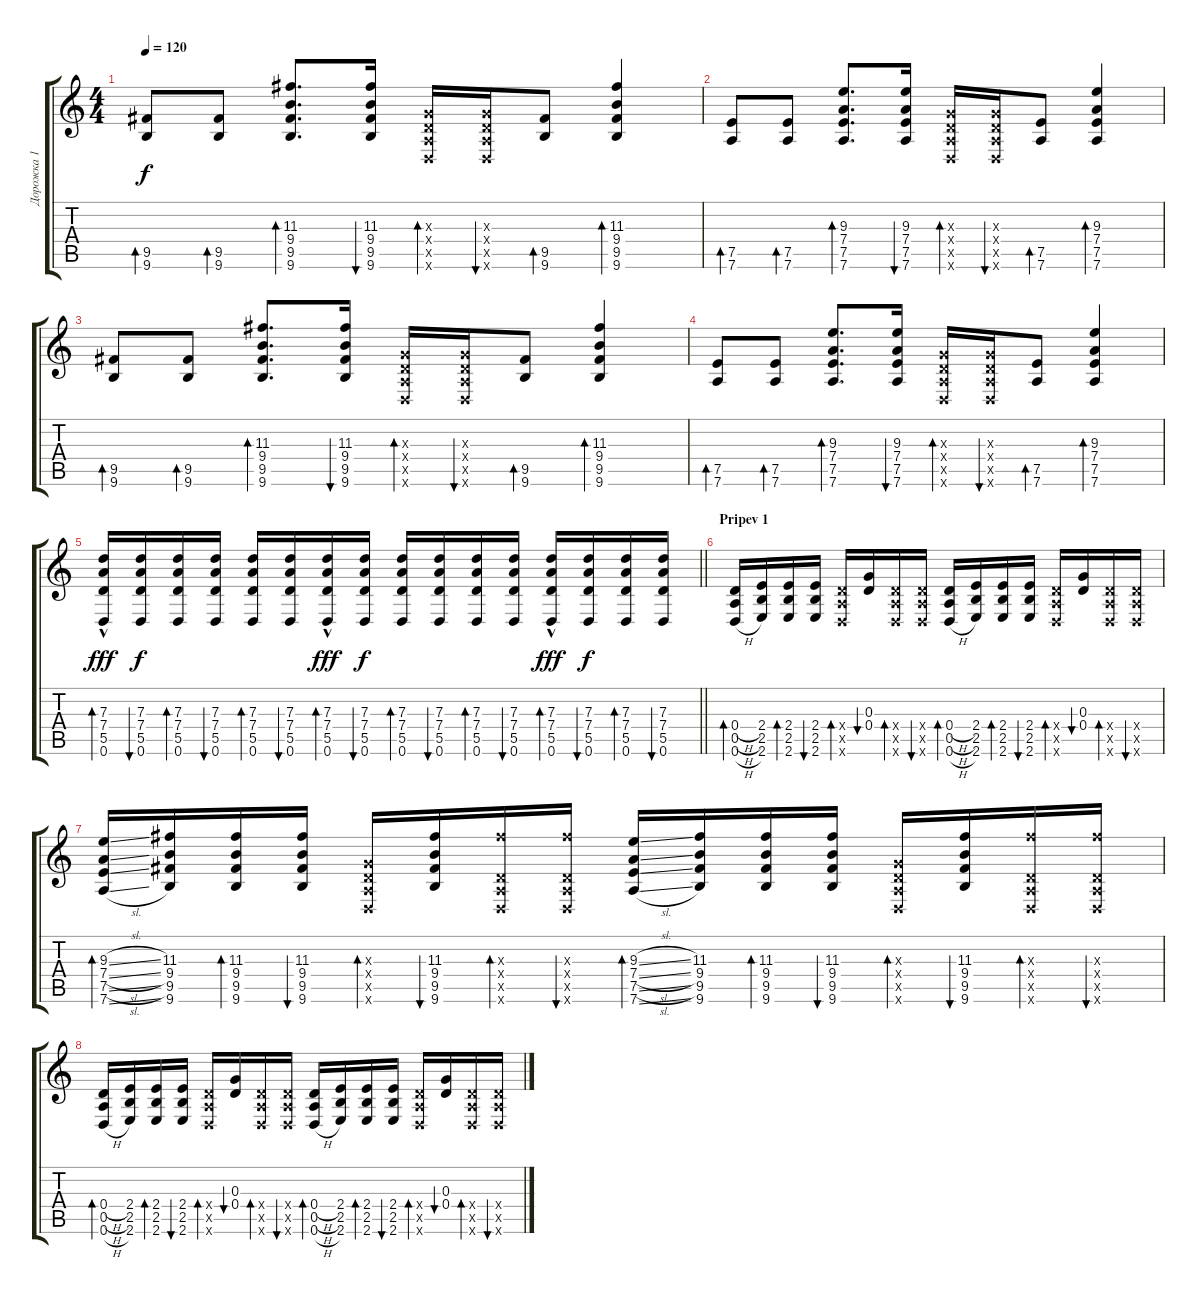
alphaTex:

\track ("Дорожка 1" "Дорожка 1") {instrument acousticguitarsteel}
\staff {score tabs}
\tuning (E4 B3 G3 D3 A2 D2) {hide}
\ts (4 4)
\tempo 120
\clef g2
\ks c
(9.5 9.6).8{bd 60 dy f} (9.5 9.6).8{bd 60} (11.3 9.4 9.5 9.6).8{d bd 60} (11.3 9.4 9.5 9.6).16{bu 60} (0.3{x} 0.4{x} 0.5{x} 0.6{x}).16{bd 60} (0.3{x} 0.4{x} 0.5{x} 0.6{x}).16{bu 60} (9.5 9.6).8{bd 60} (11.3 9.4 9.5 9.6).4{bd 60} |
(7.5 7.6).8{bd 60} (7.5 7.6).8{bd 60} (9.3 7.4 7.5 7.6).8{d bd 60} (9.3 7.4 7.5 7.6).16{bu 60} (0.3{x} 0.4{x} 0.5{x} 0.6{x}).16{bd 60} (0.3{x} 0.4{x} 0.5{x} 0.6{x}).16{bu 60} (7.5 7.6).8{bd 60} (9.3 7.4 7.5 7.6).4{bd 60} |
(9.5 9.6).8{bd 60} (9.5 9.6).8{bd 60} (11.3 9.4 9.5 9.6).8{d bd 60} (11.3 9.4 9.5 9.6).16{bu 60} (0.3{x} 0.4{x} 0.5{x} 0.6{x}).16{bd 60} (0.3{x} 0.4{x} 0.5{x} 0.6{x}).16{bu 60} (9.5 9.6).8{bd 60} (11.3 9.4 9.5 9.6).4{bd 60} |
(7.5 7.6).8{bd 60} (7.5 7.6).8{bd 60} (9.3 7.4 7.5 7.6).8{d bd 60} (9.3 7.4 7.5 7.6).16{bu 60} (0.3{x} 0.4{x} 0.5{x} 0.6{x}).16{bd 60} (0.3{x} 0.4{x} 0.5{x} 0.6{x}).16{bu 60} (7.5 7.6).8{bd 60} (9.3 7.4 7.5 7.6).4{bd 60} |
\barLineRight lightlight
(7.3{hac} 7.4{hac} 5.5{hac} 0.6{hac}).16{bd 60 dy fff} (7.3 7.4 5.5 0.6).16{bu 60 dy f} (7.3 7.4 5.5 0.6).16{bd 60} (7.3 7.4 5.5 0.6).16{bu 60} (7.3 7.4 5.5 0.6).16{bd 60} (7.3 7.4 5.5 0.6).16{bu 60} (7.3{hac} 7.4{hac} 5.5{hac} 0.6{hac}).16{bd 60 dy fff} (7.3 7.4 5.5 0.6).16{bu 60 dy f} (7.3 7.4 5.5 0.6).16{bd 60} (7.3 7.4 5.5 0.6).16{bu 60} (7.3 7.4 5.5 0.6).16{bd 60} (7.3 7.4 5.5 0.6).16{bu 60} (7.3{hac} 7.4{hac} 5.5{hac} 0.6{hac}).16{bd 60 dy fff} (7.3 7.4 5.5 0.6).16{bu 60 dy f} (7.3 7.4 5.5 0.6).16{bd 60} (7.3 7.4 5.5 0.6).16{bu 60} |
\section ("" "Pripev 1")
(0.4{h} 0.5{h} 0.6{h}).16{bd 60} (2.4 2.5 2.6).16 (2.4 2.5 2.6).16{bd 60} (2.4 2.5 2.6).16{bu 60} (0.4{x} 0.5{x} 0.6{x}).16{bd 60} (0.3 0.4).16{bu 60} (0.4{x} 0.5{x} 0.6{x}).16{bd 60} (0.4{x} 0.5{x} 0.6{x}).16{bu 60} (0.4{h} 0.5{h} 0.6{h}).16{bd 60} (2.4 2.5 2.6).16 (2.4 2.5 2.6).16{bd 60} (2.4 2.5 2.6).16{bu 60} (0.4{x} 0.5{x} 0.6{x}).16{bd 60} (0.3 0.4).16{bu 60} (0.4{x} 0.5{x} 0.6{x}).16{bd 60} (0.4{x} 0.5{x} 0.6{x}).16{bu 60} |
(9.3{sl} 7.4{sl} 7.5{sl} 7.6{sl}).16{bd 60} (11.3 9.4 9.5 9.6).16 (11.3 9.4 9.5 9.6).16{bd 60} (11.3 9.4 9.5 9.6).16{bu 60} (0.3{x} 0.4{x} 0.5{x} 0.6{x}).16{bd 60} (11.3 9.4 9.5 9.6).16{bu 60} (11.3{x} 0.4{x} 0.5{x} 0.6{x}).16{bd 60} (11.3{x} 0.4{x} 0.5{x} 0.6{x}).16{bu 60} (9.3{sl} 7.4{sl} 7.5{sl} 7.6{sl}).16{bd 60} (11.3 9.4 9.5 9.6).16 (11.3 9.4 9.5 9.6).16{bd 60} (11.3 9.4 9.5 9.6).16{bu 60} (0.3{x} 0.4{x} 0.5{x} 0.6{x}).16{bd 60} (11.3 9.4 9.5 9.6).16{bu 60} (11.3{x} 0.4{x} 0.5{x} 0.6{x}).16{bd 60} (11.3{x} 0.4{x} 0.5{x} 0.6{x}).16{bu 60} |
(0.4{h} 0.5{h} 0.6{h}).16{bd 60} (2.4 2.5 2.6).16 (2.4 2.5 2.6).16{bd 60} (2.4 2.5 2.6).16{bu 60} (0.4{x} 0.5{x} 0.6{x}).16{bd 60} (0.3 0.4).16{bu 60} (0.4{x} 0.5{x} 0.6{x}).16{bd 60} (0.4{x} 0.5{x} 0.6{x}).16{bu 60} (0.4{h} 0.5{h} 0.6{h}).16{bd 60} (2.4 2.5 2.6).16 (2.4 2.5 2.6).16{bd 60} (2.4 2.5 2.6).16{bu 60} (0.4{x} 0.5{x} 0.6{x}).16{bd 60} (0.3 0.4).16{bu 60} (0.4{x} 0.5{x} 0.6{x}).16{bd 60} (0.4{x} 0.5{x} 0.6{x}).16{bu 60}
